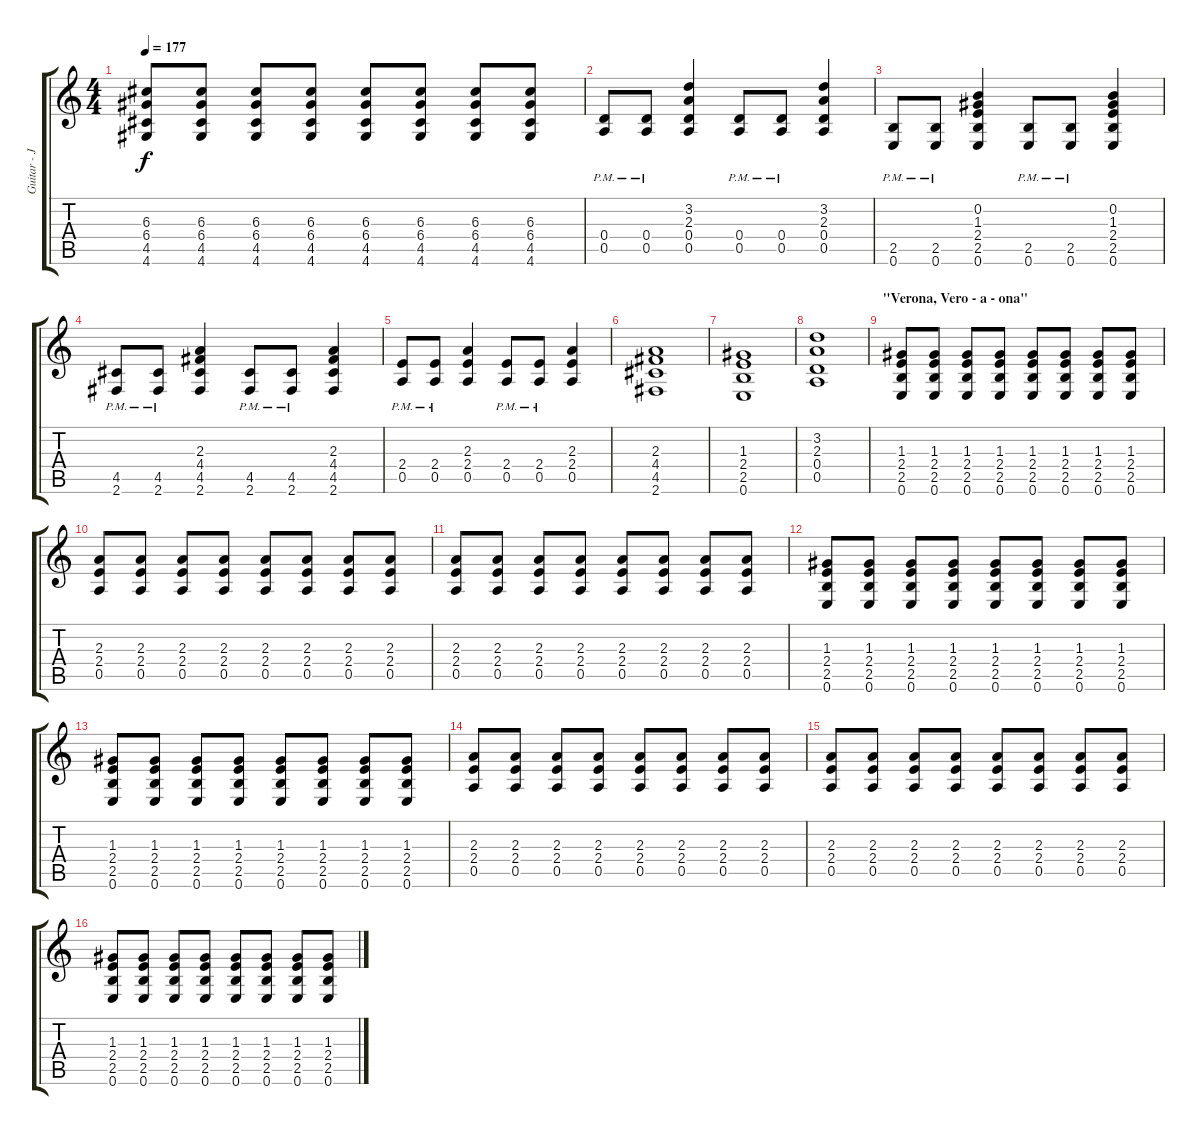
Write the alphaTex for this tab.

\track ("Guitar - Justyn Pilbrow" "Guitar - J") {instrument distortionguitar}
\staff {score tabs}
\tuning (E4 B3 G3 D3 A2 E2) {hide}
\ts (4 4)
\tempo 177
\clef g2
\ks c
(6.3{t} 6.4{t} 4.5{t} 4.6{t}).8{dy f} (6.3 6.4 4.5 4.6).8 (6.3 6.4 4.5 4.6).8 (6.3 6.4 4.5 4.6).8 (6.3 6.4 4.5 4.6).8 (6.3 6.4 4.5 4.6).8 (6.3 6.4 4.5 4.6).8 (6.3 6.4 4.5 4.6).8 |
(0.4{pm} 0.5{pm}).8 (0.4{pm} 0.5{pm}).8 (3.2 2.3 0.4 0.5).4 (0.4{pm} 0.5{pm}).8 (0.4{pm} 0.5{pm}).8 (3.2 2.3 0.4 0.5).4 |
(2.5{pm} 0.6{pm}).8 (2.5{pm} 0.6{pm}).8 (0.2 1.3 2.4 2.5 0.6).4 (2.5{pm} 0.6{pm}).8 (2.5{pm} 0.6{pm}).8 (0.2 1.3 2.4 2.5 0.6).4 |
(4.5{pm} 2.6{pm}).8 (4.5{pm} 2.6{pm}).8 (2.3 4.4 4.5 2.6).4 (4.5{pm} 2.6{pm}).8 (4.5{pm} 2.6{pm}).8 (2.3 4.4 4.5 2.6).4 |
(2.4{pm} 0.5{pm}).8 (2.4{pm} 0.5{pm}).8 (2.3 2.4 0.5).4 (2.4{pm} 0.5{pm}).8 (2.4{pm} 0.5{pm}).8 (2.3 2.4 0.5).4 |
(2.3 4.4 4.5 2.6).1 |
(1.3 2.4 2.5 0.6).1 |
(3.2 2.3 0.4 0.5).1 |
\section ("" "\"Verona, Vero - a - ona\"")
(1.3 2.4 2.5 0.6).8 (1.3 2.4 2.5 0.6).8 (1.3 2.4 2.5 0.6).8 (1.3 2.4 2.5 0.6).8 (1.3 2.4 2.5 0.6).8 (1.3 2.4 2.5 0.6).8 (1.3 2.4 2.5 0.6).8 (1.3 2.4 2.5 0.6).8 |
(2.3 2.4 0.5).8 (2.3 2.4 0.5).8 (2.3 2.4 0.5).8 (2.3 2.4 0.5).8 (2.3 2.4 0.5).8 (2.3 2.4 0.5).8 (2.3 2.4 0.5).8 (2.3 2.4 0.5).8 |
(2.3 2.4 0.5).8 (2.3 2.4 0.5).8 (2.3 2.4 0.5).8 (2.3 2.4 0.5).8 (2.3 2.4 0.5).8 (2.3 2.4 0.5).8 (2.3 2.4 0.5).8 (2.3 2.4 0.5).8 |
(1.3 2.4 2.5 0.6).8 (1.3 2.4 2.5 0.6).8 (1.3 2.4 2.5 0.6).8 (1.3 2.4 2.5 0.6).8 (1.3 2.4 2.5 0.6).8 (1.3 2.4 2.5 0.6).8 (1.3 2.4 2.5 0.6).8 (1.3 2.4 2.5 0.6).8 |
(1.3 2.4 2.5 0.6).8 (1.3 2.4 2.5 0.6).8 (1.3 2.4 2.5 0.6).8 (1.3 2.4 2.5 0.6).8 (1.3 2.4 2.5 0.6).8 (1.3 2.4 2.5 0.6).8 (1.3 2.4 2.5 0.6).8 (1.3 2.4 2.5 0.6).8 |
(2.3 2.4 0.5).8 (2.3 2.4 0.5).8 (2.3 2.4 0.5).8 (2.3 2.4 0.5).8 (2.3 2.4 0.5).8 (2.3 2.4 0.5).8 (2.3 2.4 0.5).8 (2.3 2.4 0.5).8 |
(2.3 2.4 0.5).8 (2.3 2.4 0.5).8 (2.3 2.4 0.5).8 (2.3 2.4 0.5).8 (2.3 2.4 0.5).8 (2.3 2.4 0.5).8 (2.3 2.4 0.5).8 (2.3 2.4 0.5).8 |
(1.3 2.4 2.5 0.6).8 (1.3 2.4 2.5 0.6).8 (1.3 2.4 2.5 0.6).8 (1.3 2.4 2.5 0.6).8 (1.3 2.4 2.5 0.6).8 (1.3 2.4 2.5 0.6).8 (1.3 2.4 2.5 0.6).8 (1.3 2.4 2.5 0.6).8
